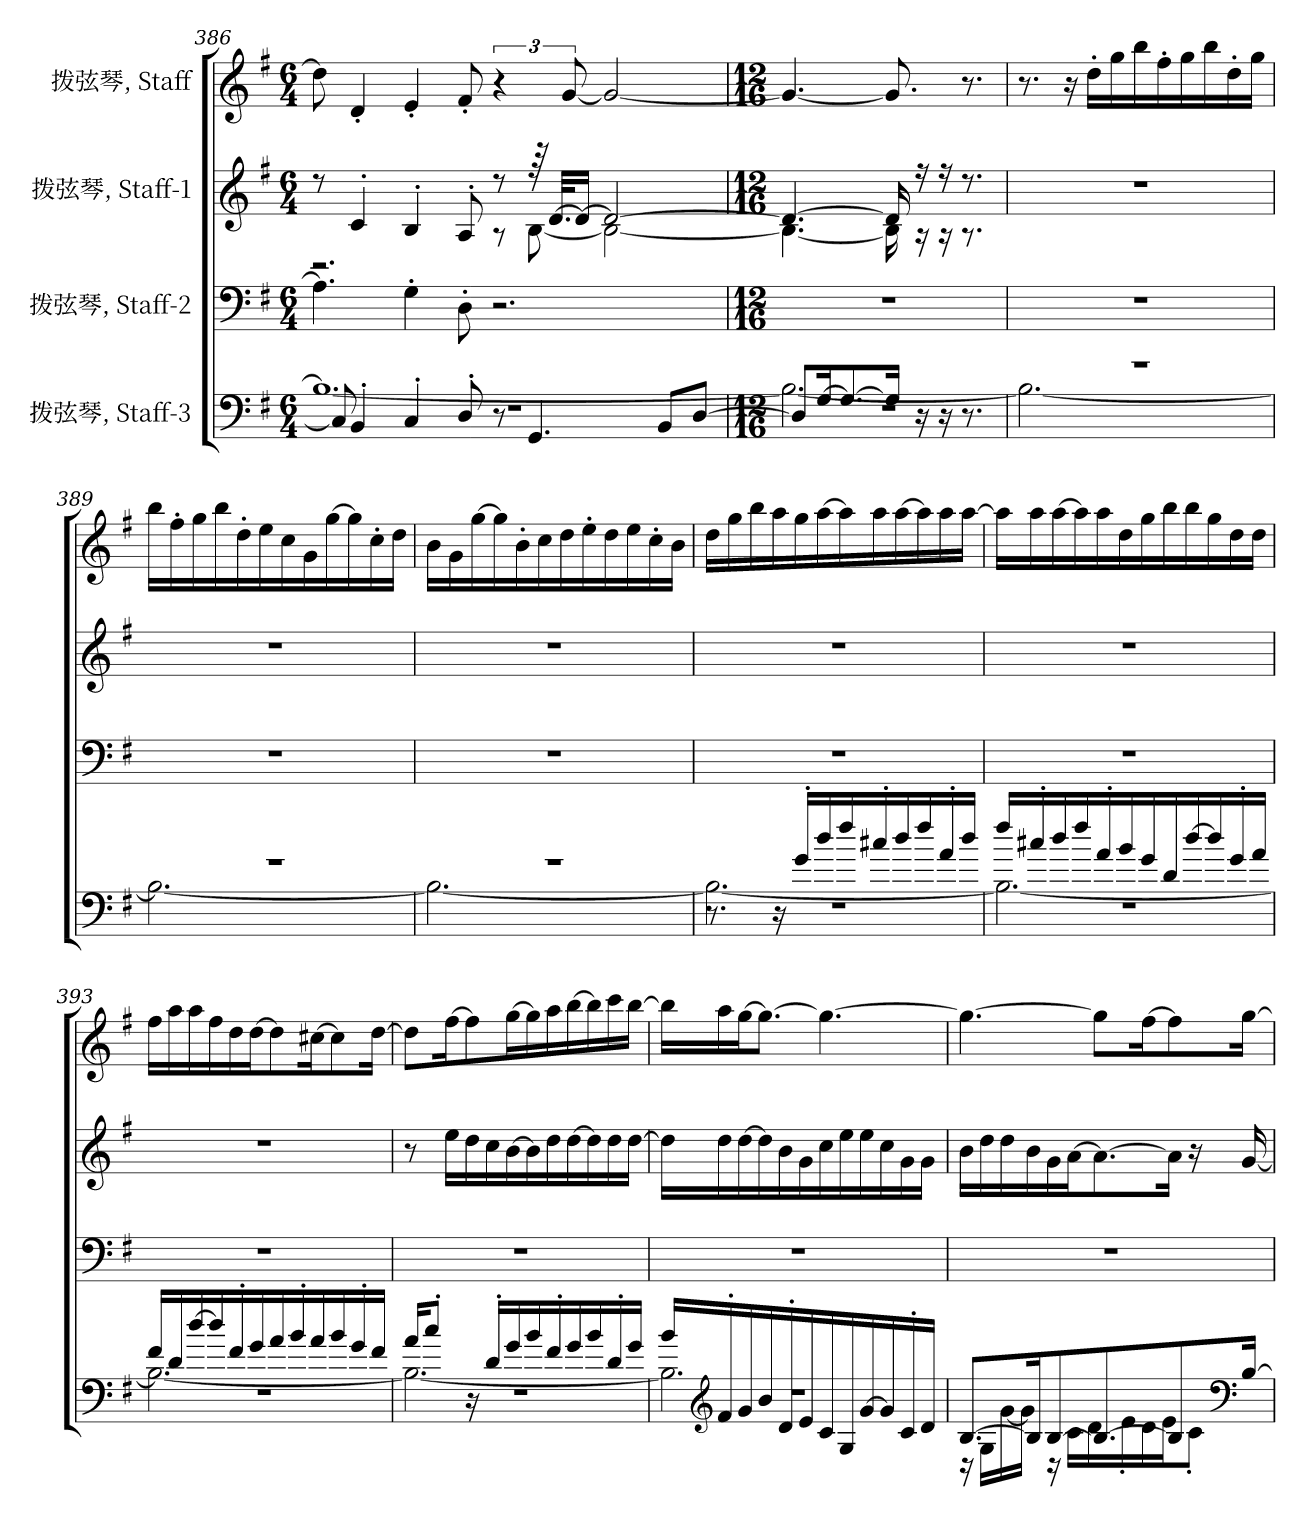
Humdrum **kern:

**kern	**kern	**kern	**kern
*part4	*part3	*part2	*part1
*staff4	*staff3	*staff2	*staff1
*I"拨弦琴, Staff-3	*I"拨弦琴, Staff-2	*I"拨弦琴, Staff-1	*I"拨弦琴, Staff
*clefF4	*clefF4	*clefG2	*clefG2
*k[f#]	*k[f#]	*k[f#]	*k[f#]
*M6/4	*M6/4	*M6/4	*M6/4
=386	=386	=386	=386
*^	*	*^	*
*	*^	*	*	*	*
1.r	1.B_	8C/]	4.A\]	8r	2.r	8dd\]
.	.	4BB'/	.	4c'/	.	4d'/
.	.	4C'/	4G'\	4B'/	.	4e'/
.	.	8D'/	8D'\	8A'/	.	8f#'/
.	.	8r	2.r	8r	8r	6r
.	.	4.GG/	.	64r	[8B\	.
.	.	.	.	[32.d/KLL	.	.
.	.	.	.	.	.	[12g/
.	.	.	.	16d/JJ_	.	.
.	.	.	.	2d/_	2B\_	2g/_
.	.	8BB/L	.	.	.	.
.	.	[8D/J	.	.	.	.
!!LO:PB:g=z
=387	=387	=387	=387	=387	=387	=387
*M12/16	*	*	*M12/16	*M12/16	*	*M12/16
2.r	2.B\_	8D/L]	2.r	4.d/_	4.B\_	4.g/_
.	.	[16G/K	.	.	.	.
.	.	8.G/_	.	.	.	.
.	.	16G/Jk]	.	16d/]	16B\]	8.g/]
.	.	16r	.	16r	16r	.
.	.	16r	.	16r	16r	.
.	.	8.r	.	8.r	8.r	8.r
*	*v	*v	*	*v	*v	*
=388	=388	=388	=388	=388
2.r	2.B\_	2.r	2.r	8.r
.	.	.	.	16r
*	*	*	*	*MM60
.	.	.	.	16dd'\LL
.	.	.	.	16gg\
.	.	.	.	16bb\
.	.	.	.	16ff#'\
.	.	.	.	16gg\
.	.	.	.	16bb\
.	.	.	.	16dd'\
.	.	.	.	16gg\JJ
=389	=389	=389	=389	=389
2.r	2.B\_	2.r	2.r	16bb\LL
.	.	.	.	16ff#'\
.	.	.	.	16gg\
.	.	.	.	16bb\
.	.	.	.	16dd'\
.	.	.	.	16ee\
.	.	.	.	16cc\
.	.	.	.	16g\
.	.	.	.	[16gg\
.	.	.	.	16gg\]
.	.	.	.	16cc'\
.	.	.	.	16dd\JJ
!!LO:LB:g=z
=390	=390	=390	=390	=390
2.r	2.B\_	2.r	2.r	16b\LL
.	.	.	.	16g\
.	.	.	.	[16gg\
.	.	.	.	16gg\]
.	.	.	.	16b'\
.	.	.	.	16cc\
.	.	.	.	16dd\
.	.	.	.	16ee'\
.	.	.	.	16dd\
.	.	.	.	16ee\
.	.	.	.	16cc'\
.	.	.	.	16b\JJ
=391	=391	=391	=391	=391
*	*^	*	*	*
2.r	2.B\_	8.r	2.r	2.r	16dd\LL
.	.	.	.	.	16gg\
.	.	.	.	.	16bb\
.	.	16r	.	.	16aa\
.	.	16g'/LL	.	.	16gg\
.	.	16dd/	.	.	[16aa\
.	.	16ff#/	.	.	16aa\]
.	.	16cc#X'/	.	.	16aa\
.	.	16dd/	.	.	[16aa\
.	.	16ff#/	.	.	16aa\]
.	.	16a'/	.	.	16aa\
.	.	16dd/JJ	.	.	[16aa\JJ
!!LO:LB:g=z
=392	=392	=392	=392	=392	=392
2.r	2.B\_	16ff#/LL	2.r	2.r	16aa\LL]
.	.	16cc#X'/	.	.	16aa\
.	.	16dd/	.	.	[16aa\
.	.	16ff#/	.	.	16aa\]
.	.	16a'/	.	.	16aa\
.	.	16b/	.	.	16dd\
.	.	16g/	.	.	16gg\
.	.	16d/	.	.	16bb\
.	.	[16dd/	.	.	16bb\
.	.	16dd/]	.	.	16gg\
.	.	16g'/	.	.	16dd\
.	.	16a/JJ	.	.	16dd\JJ
=393	=393	=393	=393	=393	=393
2.r	2.B\_	16f#/LL	2.r	2.r	16ff#\LL
.	.	16d/	.	.	16aa\
.	.	[16dd/	.	.	16aa\
.	.	16dd/]	.	.	16ff#\
.	.	16f#'/	.	.	16dd\
.	.	16g/	.	.	[16dd\J
.	.	16a/	.	.	8dd\]
.	.	16b'/	.	.	.
.	.	16a/	.	.	[16cc#X\K
.	.	16b/	.	.	8cc#\]
.	.	16g'/	.	.	.
.	.	16f#/JJ	.	.	[16dd\Jk
!!LO:PB:g=z
=394	=394	=394	=394	=394	=394
2.r	2.B\_	16a/KL	2.r	8r	8dd\L]
.	.	8cc'/J	.	.	.
.	.	.	.	16ee\LL	[16ff#\K
.	.	16r	.	16dd\	8ff#\]
.	.	16d'/LL	.	16cc\	.
.	.	16g/	.	[16b\	[16gg\L
.	.	16b/	.	16b\]	16gg\]
.	.	16f#'/	.	16dd\	16aa\
.	.	16g/	.	[16dd\	[16bb\
.	.	16b/	.	16dd\]	16bb\]
.	.	16d'/	.	16dd\	16ccc\
.	.	16g/JJ	.	[16dd\JJ	[16bb\JJ
=395	=395	=395	=395	=395	=395
2.r	2.B\]	16b/LL	2.r	16dd\LL]	16bb\LL]
*clefG2	*	*	*	*	*
.	.	16f#'/	.	16dd\	16aa\
.	.	16g/	.	[16dd\	[16gg\J
.	.	16b/	.	16dd\]	8.gg\J_
.	.	16d'/	.	16b\	.
.	.	16e/	.	16g\	.
.	.	16c/	.	16cc\	4.gg\_
.	.	16G/	.	16ee\	.
.	.	[16g/	.	16ee\	.
.	.	16g/]	.	16cc\	.
.	.	16c'/	.	16g\	.
.	.	16d/JJ	.	16g\JJ	.
*	*v	*v	*	*	*
!!LO:LB:g=z
=396	=396	=396	=396	=396
[8.B/L	16r	2.r	16b\LL	4.gg\_
.	16G\LL	.	16dd\	.
.	[16g\	.	16dd\	.
16B/K]	16g\JJ]	.	16b\	.
[8B/	16r	.	16g\	.
.	16c\LL	.	[16a\J	.
8.B/_	16d\	.	8.a\_	8gg\L]
.	16e'\	.	.	.
.	16d\	.	.	[16ff#\K
8B/]	16e\J	.	16a\Jk]	8ff#\]
.	8c'\J	.	16r	.
*clefF4	*	*	*	*
[16B/Jk	.	.	[16g/	[16gg\Jk
*v	*v	*	*	*
=	=	=	=
*-	*-	*-	*-
